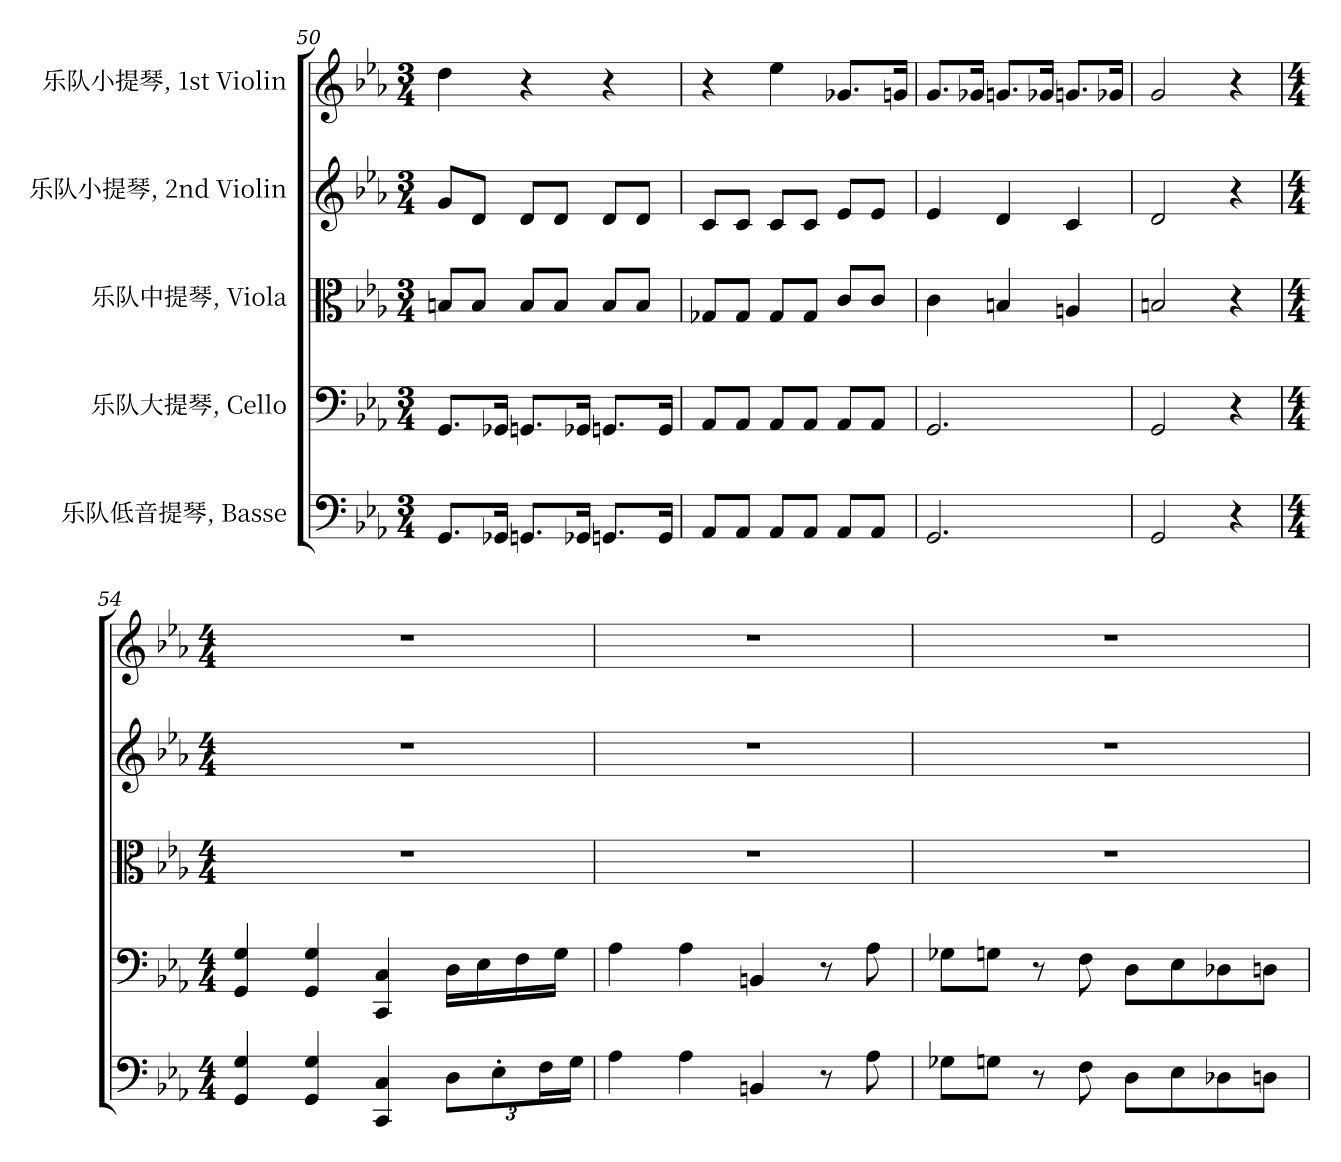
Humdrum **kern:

**kern	**kern	**kern	**kern	**kern
*part5	*part4	*part3	*part2	*part1
*staff5	*staff4	*staff3	*staff2	*staff1
*I"乐队低音提琴, Basse	*I"乐队大提琴, Cello	*I"乐队中提琴, Viola	*I"乐队小提琴, 2nd Violin	*I"乐队小提琴, 1st Violin
*clefF4	*clefF4	*clefC3	*clefG2	*clefG2
*ITrd7c12	*	*	*	*
*k[b-e-a-]	*k[b-e-a-]	*k[b-e-a-]	*k[b-e-a-]	*k[b-e-a-]
*M3/4	*M3/4	*M3/4	*M3/4	*M3/4
*MM38	*MM38	*MM38	*MM38	*MM38
=50	=50	=50	=50	=50
8.GGG/L	8.GG/L	8Bn/L	8g/L	4dd\
.	.	8B/J	8d/J	.
16GGG-X/Jk	16GG-X/Jk	.	.	.
*	*	*	*	*MM38
8.GGGn/L	8.GGn/L	8B/L	8d/L	4r
.	.	8B/J	8d/J	.
16GGG-X/Jk	16GG-X/Jk	.	.	.
*	*	*	*	*MM38
8.GGGn/L	8.GGn/L	8B/L	8d/L	4r
.	.	8B/J	8d/J	.
16GGG/Jk	16GG/Jk	.	.	.
=51	=51	=51	=51	=51
*	*	*	*	*MM38
8AAA-/L	8AA-/L	8G-X/L	8c/L	4r
8AAA-/J	8AA-/J	8G-/J	8c/J	.
*	*	*	*	*MM38
8AAA-/L	8AA-/L	8G-/L	8c/L	4ee-\
8AAA-/J	8AA-/J	8G-/J	8c/J	.
*	*	*	*	*MM37
8AAA-/L	8AA-/L	8c/L	8e-/L	8.g-X/L
8AAA-/J	8AA-/J	8c/J	8e-/J	.
.	.	.	.	16gn/Jk
=52	=52	=52	=52	=52
*	*	*	*	*MM36
2.GGG/	2.GG/	4c\	4e-/	8.g/L
.	.	.	.	16g-X/Jk
*	*	*	*	*MM35
.	.	4Bn/	4d/	8.gn/L
.	.	.	.	16g-X/Jk
*	*	*	*	*MM31
.	.	4An/	4c/	8.gn/L
*	*	*	*	*MM26
.	.	.	.	16g-X/Jk
!!LO:PB:g=z
=53	=53	=53	=53	=53
*	*	*	*	*MM29
2GGG/	2GG/	2Bn/	2d/	2g/
4r	4r	4r	4r	4r
=54	=54	=54	=54	=54
*M4/4	*M4/4	*M4/4	*M4/4	*M4/4
*	*	*	*	*MM106
4GGG/ 4GG/	4GG/ 4G/	1r	1r	1r
4GGG/ 4GG/	4GG/ 4G/	.	.	.
4CCC/ 4CC/	4CC/ 4C/	.	.	.
*Xbrackettup	*	*	*	*
12DD\L	16D\LL	.	.	.
.	16E-\	.	.	.
12EE-'\	.	.	.	.
.	16F\	.	.	.
24FF\L	.	.	.	.
.	16G\JJ	.	.	.
24GG\JJ	.	.	.	.
=55	=55	=55	=55	=55
*	*	*	*	*MM106
4AA-\	4A-\	1r	1r	1r
4AA-\	4A-\	.	.	.
4BBBn/	4BBn/	.	.	.
8r	8r	.	.	.
8AA-\	8A-\	.	.	.
=56	=56	=56	=56	=56
*	*	*	*	*MM106
8GG-X\L	8G-X\L	1r	1r	1r
8GGn\J	8Gn\J	.	.	.
8r	8r	.	.	.
8FF\	8F\	.	.	.
8DD\L	8D\L	.	.	.
8EE-\	8E-\	.	.	.
8DD-X\	8D-X\	.	.	.
8DDn\J	8Dn\J	.	.	.
=	=	=	=	=
*-	*-	*-	*-	*-
